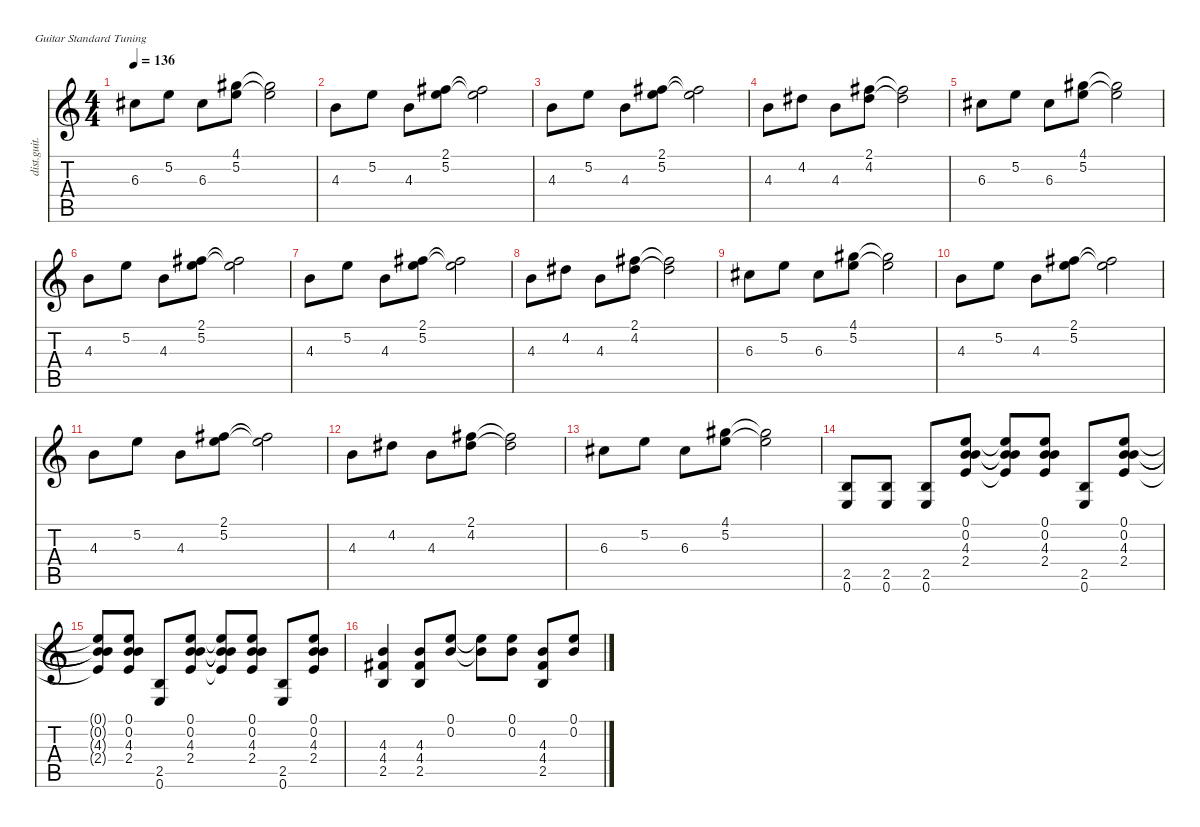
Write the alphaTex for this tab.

\defaultSystemsLayout 4
\hideDynamics
\bracketExtendMode nobrackets
\otherSystemsTrackNameOrientation horizontal
\track ("Guitar 3" "dist.guit.") {instrument distortionguitar}
\staff {score tabs}
\tuning (E4 B3 G3 D3 A2 E2)
\ts (4 4)
\tempo 136
\clef g2
\ks c
6.3{acc #}.8{dy f} 5.2.8 6.3{acc #}.8 (4.1{acc #} 5.2).8 (4.1{t acc #} 5.2{t}).2 |
4.3.8 5.2.8 4.3.8 (2.1{acc #} 5.2).8 (2.1{t acc #} 5.2{t}).2 |
4.3.8 5.2.8 4.3.8 (2.1{acc #} 5.2).8 (2.1{t acc #} 5.2{t}).2 |
4.3.8 4.2{acc #}.8 4.3.8 (2.1{acc #} 4.2{acc #}).8 (2.1{t acc #} 4.2{t acc #}).2 |
6.3{acc #}.8 5.2.8 6.3{acc #}.8 (4.1{acc #} 5.2).8 (4.1{t acc #} 5.2{t}).2 |
4.3.8 5.2.8 4.3.8 (2.1{acc #} 5.2).8 (2.1{t acc #} 5.2{t}).2 |
4.3.8 5.2.8 4.3.8 (2.1{acc #} 5.2).8 (2.1{t acc #} 5.2{t}).2 |
4.3.8 4.2{acc #}.8 4.3.8 (2.1{acc #} 4.2{acc #}).8 (2.1{t acc #} 4.2{t acc #}).2 |
6.3{acc #}.8 5.2.8 6.3{acc #}.8 (4.1{acc #} 5.2).8 (4.1{t acc #} 5.2{t}).2 |
4.3.8 5.2.8 4.3.8 (2.1{acc #} 5.2).8 (2.1{t acc #} 5.2{t}).2 |
4.3.8 5.2.8 4.3.8 (2.1{acc #} 5.2).8 (2.1{t acc #} 5.2{t}).2 |
4.3.8 4.2{acc #}.8 4.3.8 (2.1{acc #} 4.2{acc #}).8 (2.1{t acc #} 4.2{t acc #}).2 |
6.3{acc #}.8 5.2.8 6.3{acc #}.8 (4.1{acc #} 5.2).8 (4.1{t acc #} 5.2{t}).2 |
(2.5 0.6).8 (2.5 0.6).8 (2.5 0.6).8 (0.1 0.2 4.3 2.4).8 (0.1{t} 0.2{t} 4.3{t} 2.4{t}).8 (0.1 0.2 4.3 2.4).8 (2.5 0.6).8 (0.1 0.2 4.3 2.4).8 |
(0.1{t} 0.2{t} 4.3{t} 2.4{t}).8 (0.1 0.2 4.3 2.4).8 (2.5 0.6).8 (0.1 0.2 4.3 2.4).8 (0.1{t} 0.2{t} 4.3{t} 2.4{t}).8 (0.1 0.2 4.3 2.4).8 (2.5 0.6).8 (0.1 0.2 4.3 2.4).8 |
(4.3 4.4{acc #} 2.5).4 (4.3 4.4{acc #} 2.5).8 (0.1 0.2).8 (0.1{t} 0.2{t}).8 (0.1 0.2).8 (4.3 4.4{acc #} 2.5).8 (0.1 0.2).8
